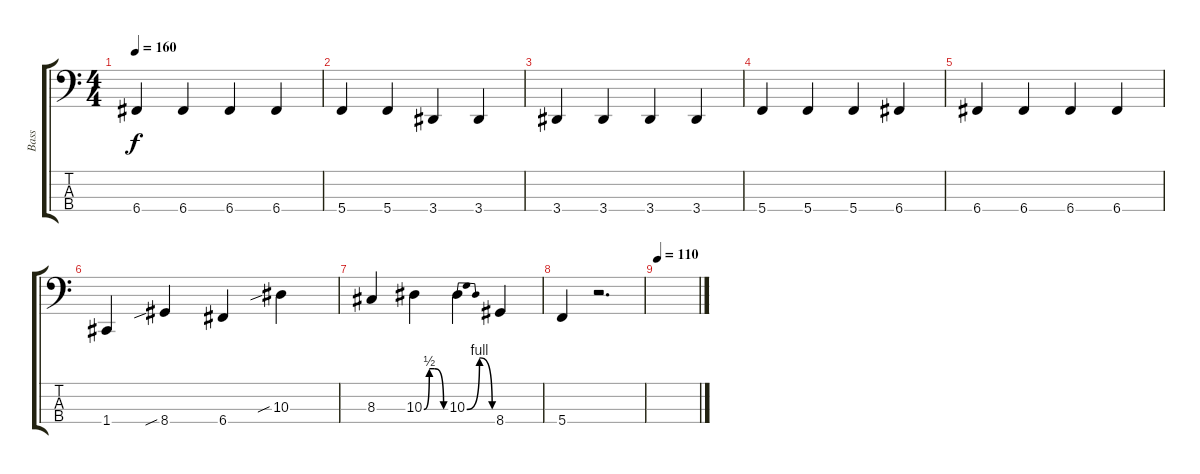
\track ("Bass" "Bass") {instrument electricbassfinger}
\staff {score tabs}
\tuning (Eb2 Bb1 F1 C1) {hide}
\ts (4 4)
\tempo 160
\clef f4
\ks c
6.4.4{dy f} 6.4.4 6.4.4 6.4.4 |
5.4.4 5.4.4 3.4.4 3.4.4 |
3.4.4 3.4.4 3.4.4 3.4.4 |
5.4.4 5.4.4 5.4.4 6.4.4 |
6.4.4 6.4.4 6.4.4 6.4.4 |
1.4.4 8.4{sib}.4 6.4.4 10.3{sib}.4 |
8.3.4 10.3{be (custom 0 0 15 2 30 2 55 0 60 0)}.4 10.3{be (bendrelease 0 0 25 4 45 4 60 0)}.4 8.4.4 |
5.4.4 r.2{d} |
\tempo 110
